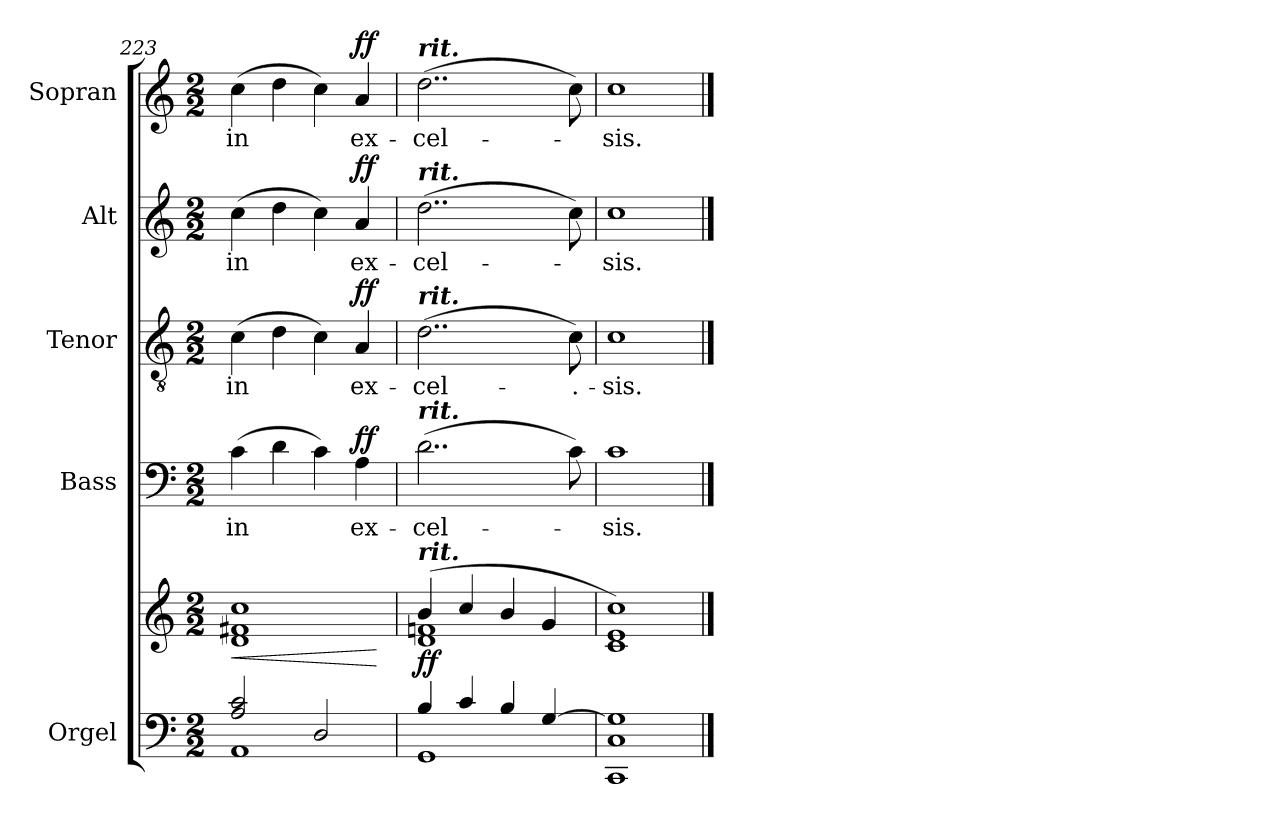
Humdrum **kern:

**kern	**kern	**dynam	**kern	**text	**dynam	**kern	**text	**dynam	**kern	**text	**dynam	**kern	**text	**dynam
*part5	*part5	*part5	*part4	*part4	*part4	*part3	*part3	*part3	*part2	*part2	*part2	*part1	*part1	*part1
*staff6	*staff5	*staff5/6	*staff4	*staff4	*staff4	*staff3	*staff3	*staff3	*staff2	*staff2	*staff2	*staff1	*staff1	*staff1
*I"Orgel	*	*	*I"Bass	*	*	*I"Tenor	*	*	*I"Alt	*	*	*I"Sopran	*	*
*I'Org.	*	*	*I'B.	*	*	*I'T.	*	*	*I'A.	*	*	*I'S.	*	*
*clefF4	*clefG2	*	*clefF4	*	*	*clefGv2	*	*	*clefG2	*	*	*clefG2	*	*
*k[]	*k[]	*	*k[]	*	*	*k[]	*	*	*k[]	*	*	*k[]	*	*
*C:	*C:	*	*C:	*	*	*C:	*	*	*C:	*	*	*C:	*	*
*M2/2	*M2/2	*	*M2/2	*	*	*M2/2	*	*	*M2/2	*	*	*M2/2	*	*
=223	=223	=223	=223	=223	=223	=223	=223	=223	=223	=223	=223	=223	=223	=223
*^	*	*	*	*	*	*	*	*	*	*	*	*	*	*
!	!	!	!LO:HP:b	!	!LO:LY:b	!	!	!LO:LY:b	!	!	!LO:LY:b	!	!	!LO:LY:b	!
*	*	*^	*	*	*	*	*	*	*	*	*	*	*	*	*
2A/ 2c/	1AA	1cc	1d 1f#X	<	(>4c\	in	.	(>4c\	in	.	(>4cc\	in	.	(>4cc\	in	.
.	.	.	.	.	4d\	.	.	4d\	.	.	4dd\	.	.	4dd\	.	.
2D/	.	.	.	.	4c\)	.	.	4c\)	.	.	4cc\)	.	.	4cc\)	.	.
!	!	!	!	!	!	!LO:LY:b	!LO:DY:a	!	!LO:LY:b	!LO:DY:a	!	!LO:LY:b	!LO:DY:a	!	!LO:LY:b	!LO:DY:a
.	.	.	.	.	4A\	ex-	ff	4A/	ex-	ff	4a/	ex-	ff	4a/	ex-	ff
*v	*v	*	*	*	*	*	*	*	*	*	*	*	*	*	*	*
*	*v	*v	*	*	*	*	*	*	*	*	*	*	*	*	*
.	.	[	.	.	.	.	.	.	.	.	.	.	.	.
=224	=224	=224	=224	=224	=224	=224	=224	=224	=224	=224	=224	=224	=224	=224
*^	*^	*	*	*	*	*	*	*	*	*	*	*	*	*
!	!	!	!	!	!	!	!	!	!	!	!	!	!	!LO:TX:a:Bi:t=rit.	!	!
!	!	!	!	!	!	!	!	!	!	!	!LO:TX:a:Bi:t=rit.	!	!	!	!	!
!	!	!	!	!	!	!	!	!LO:TX:a:Bi:t=rit.	!	!	!	!	!	!	!	!
!	!	!	!	!	!LO:TX:a:Bi:t=rit.	!	!	!	!	!	!	!	!	!	!	!
!	!	!LO:TX:a:Bi:t=rit.	!	!	!	!	!	!	!	!	!	!	!	!	!	!
!	!	!	!	!LO:DY:b	!	!LO:LY:b	!	!	!LO:LY:b	!	!	!LO:LY:b	!	!	!LO:LY:b	!
4B/	1GG	(4b/	1d 1fn	ff	(>2..d\	-cel-	.	(>2..d\	-cel-	.	(>2..dd\	-cel-	.	(>2..dd\	-cel-	.
4c/	.	4cc/	.	.	.	.	.	.	.	.	.	.	.	.	.	.
4B/	.	4b/	.	.	.	.	.	.	.	.	.	.	.	.	.	.
[>4G/	.	4g/	.	.	.	.	.	.	.	.	.	.	.	.	.	.
!	!	!	!	!	!	!	!	!	!LO:LY:b	!	!	!	!	!	!	!
.	.	.	.	.	8c\)	.	.	8c\)	-.-	.	8cc\)	.	.	8cc\)	.	.
=225	=225	=225	=225	=225	=225	=225	=225	=225	=225	=225	=225	=225	=225	=225	=225	=225
!	!	!	!	!	!	!LO:LY:b	!	!	!LO:LY:b	!	!	!LO:LY:b	!	!	!LO:LY:b	!
1C 1G]	1CC	1cc)	1c 1e	.	1c	-sis.	.	1c	-sis.	.	1cc	-sis.	.	1cc	-sis.	.
*v	*v	*	*	*	*	*	*	*	*	*	*	*	*	*	*	*
*	*v	*v	*	*	*	*	*	*	*	*	*	*	*	*	*
==	==	==	==	==	==	==	==	==	==	==	==	==	==	==
*-	*-	*-	*-	*-	*-	*-	*-	*-	*-	*-	*-	*-	*-	*-
